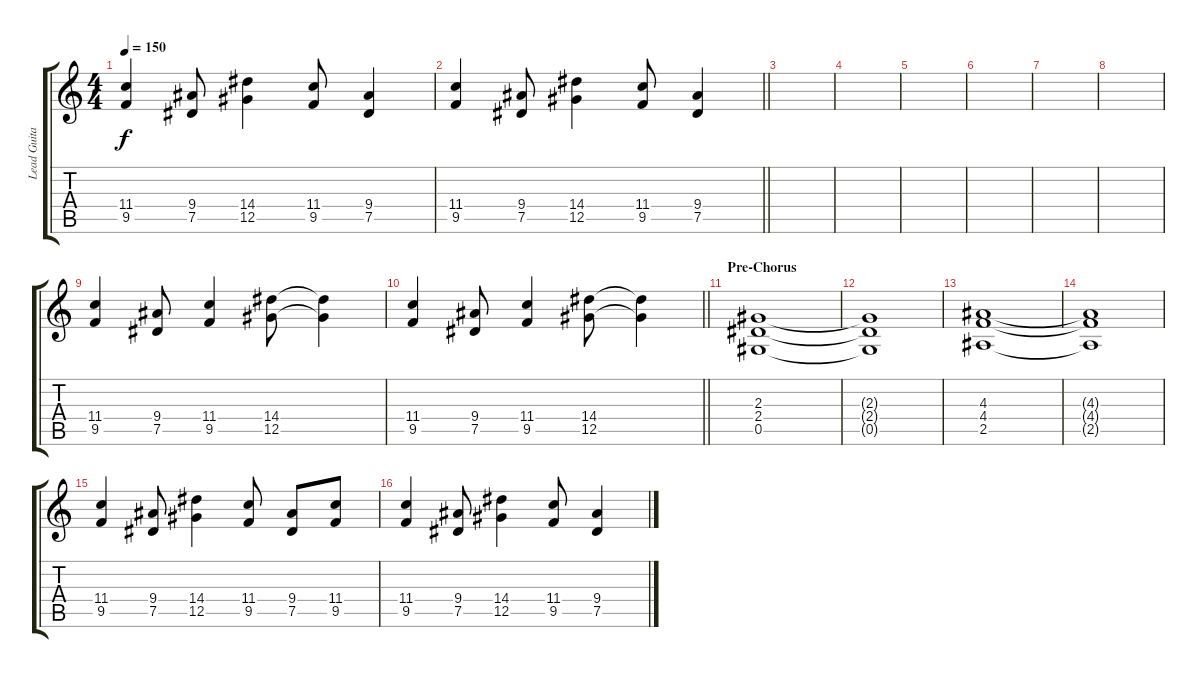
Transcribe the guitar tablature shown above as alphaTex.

\track ("Lead Guitar 2" "Lead Guita") {instrument distortionguitar}
\staff {score tabs}
\tuning (Eb4 Bb3 Gb3 Db3 Ab2 Eb2) {hide}
\ts (4 4)
\tempo 150
\clef g2
\ks c
(11.4 9.5).4{dy f} (9.4 7.5).8 (14.4 12.5).4 (11.4 9.5).8 (9.4 7.5).4 |
\barLineRight lightlight
(11.4 9.5).4 (9.4 7.5).8 (14.4 12.5).4 (11.4 9.5).8 (9.4 7.5).4 |
|
|
|
|
|
|
(11.4 9.5).4 (9.4 7.5).8 (11.4 9.5).4 (14.4 12.5).8 (14.4{t} 12.5{t}).4 |
\barLineRight lightlight
(11.4 9.5).4 (9.4 7.5).8 (11.4 9.5).4 (14.4 12.5).8 (14.4{t} 12.5{t}).4 |
\section ("" "Pre-Chorus")
(2.3 2.4 0.5).1 |
(2.3{t} 2.4{t} 0.5{t}).1 |
(4.3 4.4 2.5).1 |
(4.3{t} 4.4{t} 2.5{t}).1 |
(11.4 9.5).4 (9.4 7.5).8 (14.4 12.5).4 (11.4 9.5).8 (9.4 7.5).8 (11.4 9.5).8 |
(11.4 9.5).4 (9.4 7.5).8 (14.4 12.5).4 (11.4 9.5).8 (9.4 7.5).4
